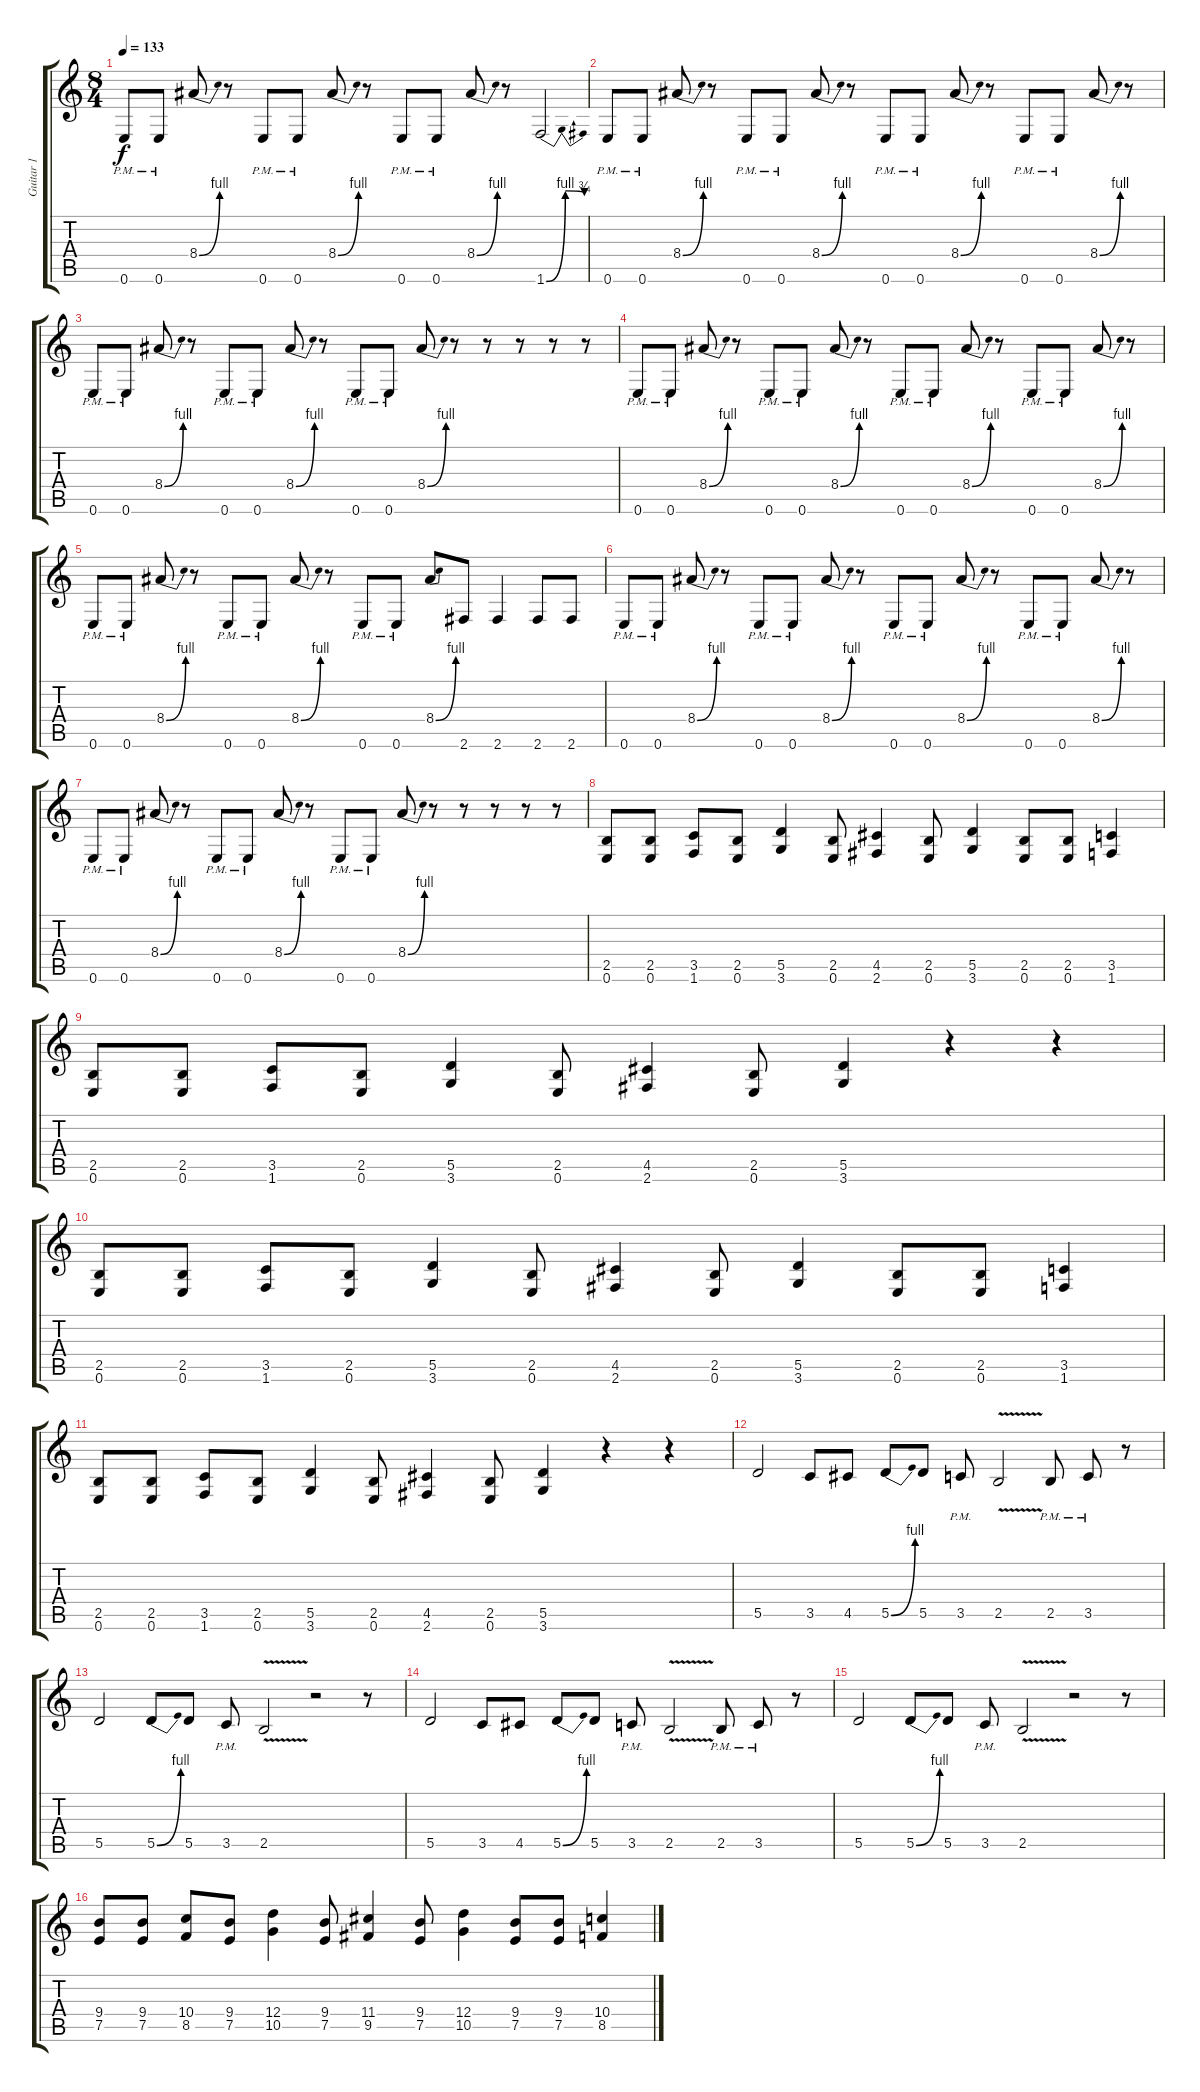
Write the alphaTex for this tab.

\track ("Guitar 1" "Guitar 1") {instrument overdrivenguitar}
\staff {score tabs}
\tuning (E4 B3 G3 D3 A2 E2) {hide}
\ts (8 4)
\tempo 133
\clef g2
\ks c
0.6{pm}.8{dy f} 0.6{pm}.8 8.4{be (bend 0 0 60 4)}.8 r.8 0.6{pm}.8 0.6{pm}.8 8.4{be (bend 0 0 60 4)}.8 r.8 0.6{pm}.8 0.6{pm}.8 8.4{be (bend 0 0 60 4)}.8 r.8 1.6{be (bendrelease 0 0 30 4 30 4 60 3)}.2 |
0.6{pm}.8 0.6{pm}.8 8.4{be (bend 0 0 60 4)}.8 r.8 0.6{pm}.8 0.6{pm}.8 8.4{be (bend 0 0 60 4)}.8 r.8 0.6{pm}.8 0.6{pm}.8 8.4{be (bend 0 0 60 4)}.8 r.8 0.6{pm}.8 0.6{pm}.8 8.4{be (bend 0 0 60 4)}.8 r.8 |
0.6{pm}.8 0.6{pm}.8 8.4{be (bend 0 0 60 4)}.8 r.8 0.6{pm}.8 0.6{pm}.8 8.4{be (bend 0 0 60 4)}.8 r.8 0.6{pm}.8 0.6{pm}.8 8.4{be (bend 0 0 60 4)}.8 r.8 r.8 r.8 r.8 r.8 |
0.6{pm}.8 0.6{pm}.8 8.4{be (bend 0 0 60 4)}.8 r.8 0.6{pm}.8 0.6{pm}.8 8.4{be (bend 0 0 60 4)}.8 r.8 0.6{pm}.8 0.6{pm}.8 8.4{be (bend 0 0 60 4)}.8 r.8 0.6{pm}.8 0.6{pm}.8 8.4{be (bend 0 0 60 4)}.8 r.8 |
0.6{pm}.8 0.6{pm}.8 8.4{be (bend 0 0 60 4)}.8 r.8 0.6{pm}.8 0.6{pm}.8 8.4{be (bend 0 0 60 4)}.8 r.8 0.6{pm}.8 0.6{pm}.8 8.4{be (bend 0 0 60 4)}.8 2.6.8 2.6.4 2.6.8 2.6.8 |
0.6{pm}.8 0.6{pm}.8 8.4{be (bend 0 0 60 4)}.8 r.8 0.6{pm}.8 0.6{pm}.8 8.4{be (bend 0 0 60 4)}.8 r.8 0.6{pm}.8 0.6{pm}.8 8.4{be (bend 0 0 60 4)}.8 r.8 0.6{pm}.8 0.6{pm}.8 8.4{be (bend 0 0 60 4)}.8 r.8 |
0.6{pm}.8 0.6{pm}.8 8.4{be (bend 0 0 60 4)}.8 r.8 0.6{pm}.8 0.6{pm}.8 8.4{be (bend 0 0 60 4)}.8 r.8 0.6{pm}.8 0.6{pm}.8 8.4{be (bend 0 0 60 4)}.8 r.8 r.8 r.8 r.8 r.8 |
(2.5 0.6).8 (2.5 0.6).8 (3.5 1.6).8 (2.5 0.6).8 (5.5 3.6).4 (2.5 0.6).8 (4.5 2.6).4 (2.5 0.6).8 (5.5 3.6).4 (2.5 0.6).8 (2.5 0.6).8 (3.5 1.6).4 |
(2.5 0.6).8 (2.5 0.6).8 (3.5 1.6).8 (2.5 0.6).8 (5.5 3.6).4 (2.5 0.6).8 (4.5 2.6).4 (2.5 0.6).8 (5.5 3.6).4 r.4 r.4 |
(2.5 0.6).8 (2.5 0.6).8 (3.5 1.6).8 (2.5 0.6).8 (5.5 3.6).4 (2.5 0.6).8 (4.5 2.6).4 (2.5 0.6).8 (5.5 3.6).4 (2.5 0.6).8 (2.5 0.6).8 (3.5 1.6).4 |
(2.5 0.6).8 (2.5 0.6).8 (3.5 1.6).8 (2.5 0.6).8 (5.5 3.6).4 (2.5 0.6).8 (4.5 2.6).4 (2.5 0.6).8 (5.5 3.6).4 r.4 r.4 |
5.5.2 3.5.8 4.5.8 5.5{be (bend 0 0 60 4)}.8 5.5.8 3.5{pm}.8 2.5{v}.2 2.5{pm}.8 3.5{pm}.8 r.8 |
5.5.2 5.5{be (bend 0 0 60 4)}.8 5.5.8 3.5{pm}.8 2.5{v}.2 r.2 r.8 |
5.5.2 3.5.8 4.5.8 5.5{be (bend 0 0 60 4)}.8 5.5.8 3.5{pm}.8 2.5{v}.2 2.5{pm}.8 3.5{pm}.8 r.8 |
5.5.2 5.5{be (bend 0 0 60 4)}.8 5.5.8 3.5{pm}.8 2.5{v}.2 r.2 r.8 |
(9.4 7.5).8 (9.4 7.5).8 (10.4 8.5).8 (9.4 7.5).8 (12.4 10.5).4 (9.4 7.5).8 (11.4 9.5).4 (9.4 7.5).8 (12.4 10.5).4 (9.4 7.5).8 (9.4 7.5).8 (10.4 8.5).4
